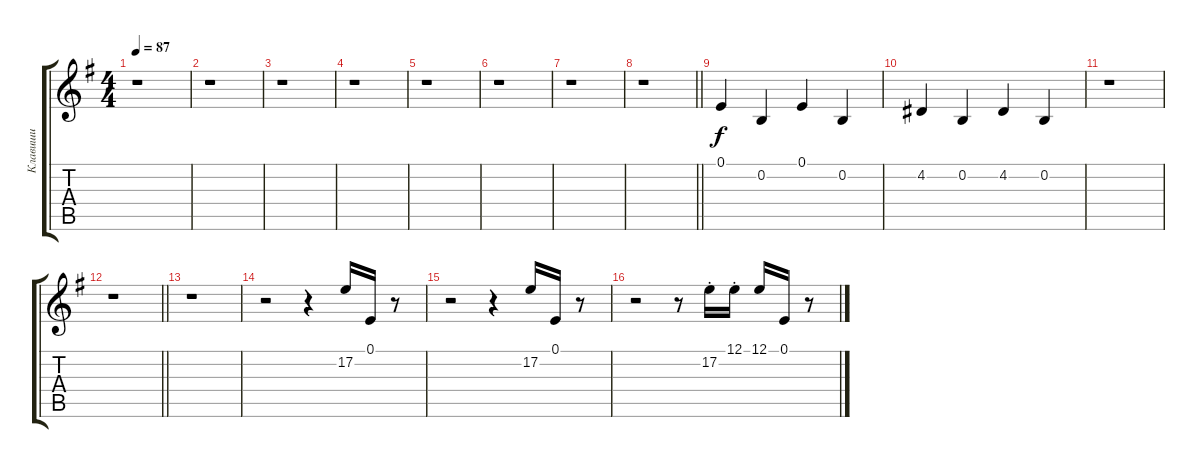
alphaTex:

\track ("Клавиши" "Клавиши") {instrument lead1square}
\staff {score tabs}
\tuning (E4 B3 G3 D3 A2 E2) {hide}
\ts (4 4)
\tempo 87
\clef g2
\ks eminor
r.1{dy f} |
r.1 |
r.1 |
r.1 |
r.1 |
r.1 |
r.1 |
\barLineRight lightlight
r.1 |
0.1.4 0.2.4 0.1.4 0.2.4 |
4.2.4 0.2.4 4.2.4 0.2.4 |
r.1 |
\barLineRight lightlight
r.1 |
r.1 |
r.2 r.4 17.2.16 0.1.16 r.8 |
r.2 r.4 17.2.16 0.1.16 r.8 |
r.2 r.8 17.2{st}.16 12.1{st}.16 12.1.16 0.1.16 r.8
